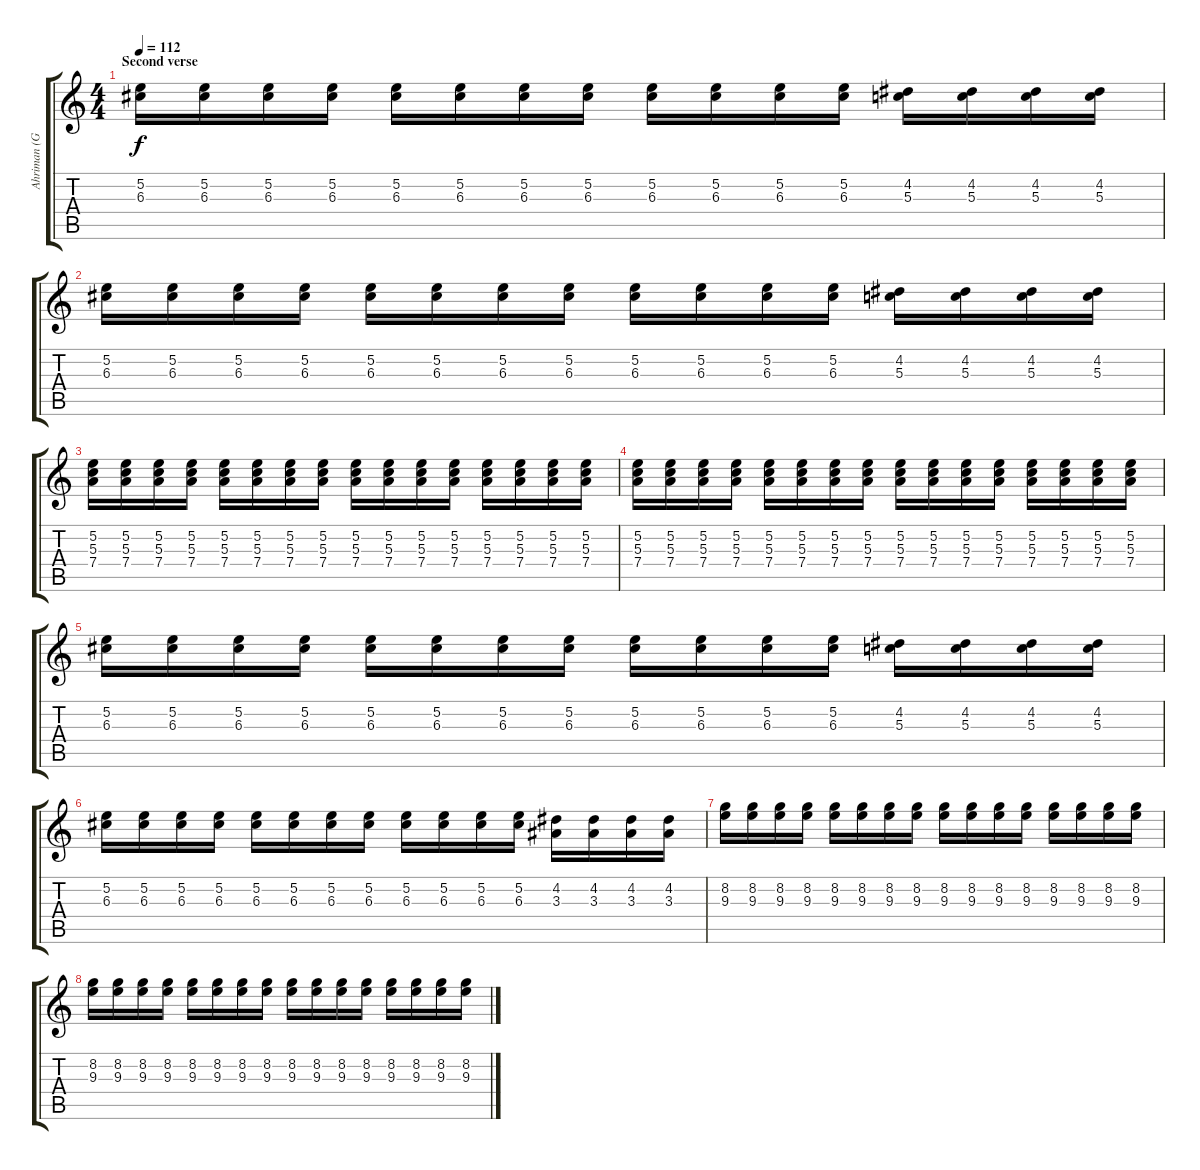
\track ("Ahriman (Guitar)" "Ahriman (G") {instrument overdrivenguitar}
\staff {score tabs}
\tuning (E4 B3 G3 D3 A2 E2) {hide}
\ts (4 4)
\section ("" "Second verse")
\tempo 112
\clef g2
\ks c
(5.2 6.3).16{dy f} (5.2 6.3).16 (5.2 6.3).16 (5.2 6.3).16 (5.2 6.3).16 (5.2 6.3).16 (5.2 6.3).16 (5.2 6.3).16 (5.2 6.3).16 (5.2 6.3).16 (5.2 6.3).16 (5.2 6.3).16 (4.2 5.3).16 (4.2 5.3).16 (4.2 5.3).16 (4.2 5.3).16 |
(5.2 6.3).16 (5.2 6.3).16 (5.2 6.3).16 (5.2 6.3).16 (5.2 6.3).16 (5.2 6.3).16 (5.2 6.3).16 (5.2 6.3).16 (5.2 6.3).16 (5.2 6.3).16 (5.2 6.3).16 (5.2 6.3).16 (4.2 5.3).16 (4.2 5.3).16 (4.2 5.3).16 (4.2 5.3).16 |
(5.2 5.3 7.4).16 (5.2 5.3 7.4).16 (5.2 5.3 7.4).16 (5.2 5.3 7.4).16 (5.2 5.3 7.4).16 (5.2 5.3 7.4).16 (5.2 5.3 7.4).16 (5.2 5.3 7.4).16 (5.2 5.3 7.4).16 (5.2 5.3 7.4).16 (5.2 5.3 7.4).16 (5.2 5.3 7.4).16 (5.2 5.3 7.4).16 (5.2 5.3 7.4).16 (5.2 5.3 7.4).16 (5.2 5.3 7.4).16 |
(5.2 5.3 7.4).16 (5.2 5.3 7.4).16 (5.2 5.3 7.4).16 (5.2 5.3 7.4).16 (5.2 5.3 7.4).16 (5.2 5.3 7.4).16 (5.2 5.3 7.4).16 (5.2 5.3 7.4).16 (5.2 5.3 7.4).16 (5.2 5.3 7.4).16 (5.2 5.3 7.4).16 (5.2 5.3 7.4).16 (5.2 5.3 7.4).16 (5.2 5.3 7.4).16 (5.2 5.3 7.4).16 (5.2 5.3 7.4).16 |
(5.2 6.3).16 (5.2 6.3).16 (5.2 6.3).16 (5.2 6.3).16 (5.2 6.3).16 (5.2 6.3).16 (5.2 6.3).16 (5.2 6.3).16 (5.2 6.3).16 (5.2 6.3).16 (5.2 6.3).16 (5.2 6.3).16 (4.2 5.3).16 (4.2 5.3).16 (4.2 5.3).16 (4.2 5.3).16 |
(5.2 6.3).16 (5.2 6.3).16 (5.2 6.3).16 (5.2 6.3).16 (5.2 6.3).16 (5.2 6.3).16 (5.2 6.3).16 (5.2 6.3).16 (5.2 6.3).16 (5.2 6.3).16 (5.2 6.3).16 (5.2 6.3).16 (4.2 3.3).16 (4.2 3.3).16 (4.2 3.3).16 (4.2 3.3).16 |
(8.2 9.3).16 (8.2 9.3).16 (8.2 9.3).16 (8.2 9.3).16 (8.2 9.3).16 (8.2 9.3).16 (8.2 9.3).16 (8.2 9.3).16 (8.2 9.3).16 (8.2 9.3).16 (8.2 9.3).16 (8.2 9.3).16 (8.2 9.3).16 (8.2 9.3).16 (8.2 9.3).16 (8.2 9.3).16 |
(8.2 9.3).16 (8.2 9.3).16 (8.2 9.3).16 (8.2 9.3).16 (8.2 9.3).16 (8.2 9.3).16 (8.2 9.3).16 (8.2 9.3).16 (8.2 9.3).16 (8.2 9.3).16 (8.2 9.3).16 (8.2 9.3).16 (8.2 9.3).16 (8.2 9.3).16 (8.2 9.3).16 (8.2 9.3).16
